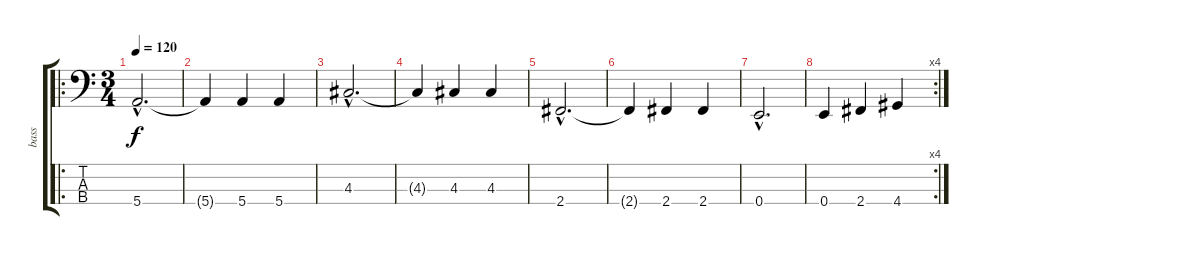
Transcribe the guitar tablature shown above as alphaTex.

\track ("bass" "bass") {instrument electricbassfinger}
\staff {score tabs}
\tuning (G2 D2 A1 E1) {hide}
\ro
\ts (3 4)
\tempo 120
\clef f4
\ks c
5.4{hac}.2{d dy f} |
5.4{t}.4 5.4.4 5.4.4 |
4.3{hac}.2{d} |
4.3{t}.4 4.3.4 4.3.4 |
2.4{hac}.2{d} |
2.4{t}.4 2.4.4 2.4.4 |
0.4{hac}.2{d} |
\rc 4
0.4.4 2.4.4 4.4.4
